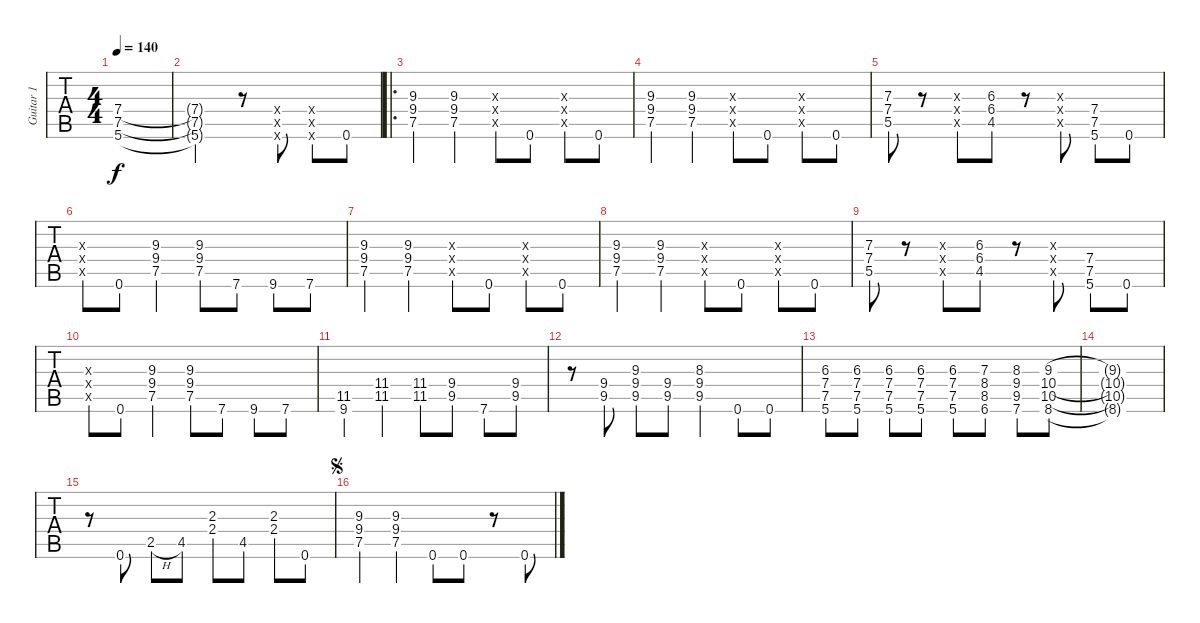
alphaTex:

\track ("Guitar 1" "Guitar 1") {instrument overdrivenguitar}
\staff {tabs}
\tuning (E4 B3 G3 D3 A2 E2) {hide}
\ts (4 4)
\tempo 140
\clef g2
\ks e
(7.4{t} 7.5{t} 5.6{t}).1{dy f} |
(7.4{t} 7.5{t} 5.6{t}).2 r.8 (7.4{x} 7.5{x} 5.6{x}).8 (7.4{x} 7.5{x} 5.6{x}).8 0.6.8 |
\ro
(9.3 9.4 7.5).4 (9.3 9.4 7.5).4 (9.3{x} 9.4{x} 7.5{x}).8 0.6.8 (9.3{x} 9.4{x} 7.5{x}).8 0.6.8 |
(9.3 9.4 7.5).4 (9.3 9.4 7.5).4 (9.3{x} 9.4{x} 7.5{x}).8 0.6.8 (9.3{x} 9.4{x} 7.5{x}).8 0.6.8 |
(7.3 7.4 5.5).8 r.8 (7.3{x} 6.4{x} 5.5{x}).8 (6.3 6.4 4.5).8 r.8 (6.3{x} 6.4{x} 4.5{x}).8 (7.4 7.5 5.6).8 0.6.8 |
(9.3{x} 7.4{x} 7.5{x}).8 0.6.8 (9.3 9.4 7.5).4 (9.3 9.4 7.5).8 7.6.8 9.6.8 7.6.8 |
(9.3 9.4 7.5).4 (9.3 9.4 7.5).4 (9.3{x} 9.4{x} 7.5{x}).8 0.6.8 (9.3{x} 9.4{x} 7.5{x}).8 0.6.8 |
(9.3 9.4 7.5).4 (9.3 9.4 7.5).4 (9.3{x} 9.4{x} 7.5{x}).8 0.6.8 (9.3{x} 9.4{x} 7.5{x}).8 0.6.8 |
(7.3 7.4 5.5).8 r.8 (7.3{x} 6.4{x} 5.5{x}).8 (6.3 6.4 4.5).8 r.8 (6.3{x} 6.4{x} 4.5{x}).8 (7.4 7.5 5.6).8 0.6.8 |
(9.3{x} 7.4{x} 7.5{x}).8 0.6.8 (9.3 9.4 7.5).4 (9.3 9.4 7.5).8 7.6.8 9.6.8 7.6.8 |
(11.5 9.6).4 (11.4 11.5).4 (11.4 11.5).8 (9.4 9.5).8 7.6.8 (9.4 9.5).8 |
r.8 (9.4 9.5).8 (9.3 9.4 9.5).8 (9.4 9.5).8 (8.3 9.4 9.5).4 0.6.8 0.6.8 |
(6.3 7.4 7.5 5.6).8 (6.3 7.4 7.5 5.6).8 (6.3 7.4 7.5 5.6).8 (6.3 7.4 7.5 5.6).8 (6.3 7.4 7.5 5.6).8 (7.3 8.4 8.5 6.6).8 (8.3 9.4 9.5 7.6).8 (9.3 10.4 10.5 8.6).8 |
(9.3{t} 10.4{t} 10.5{t} 8.6{t}).1 |
r.8 0.6.8 2.5{h}.8 4.5.8 (2.3 2.4).8 4.5.8 (2.3 2.4).8 0.6.8 |
\jump segno
(9.3 9.4 7.5).4 (9.3 9.4 7.5).4 0.6.8 0.6.8 r.8 0.6.8
